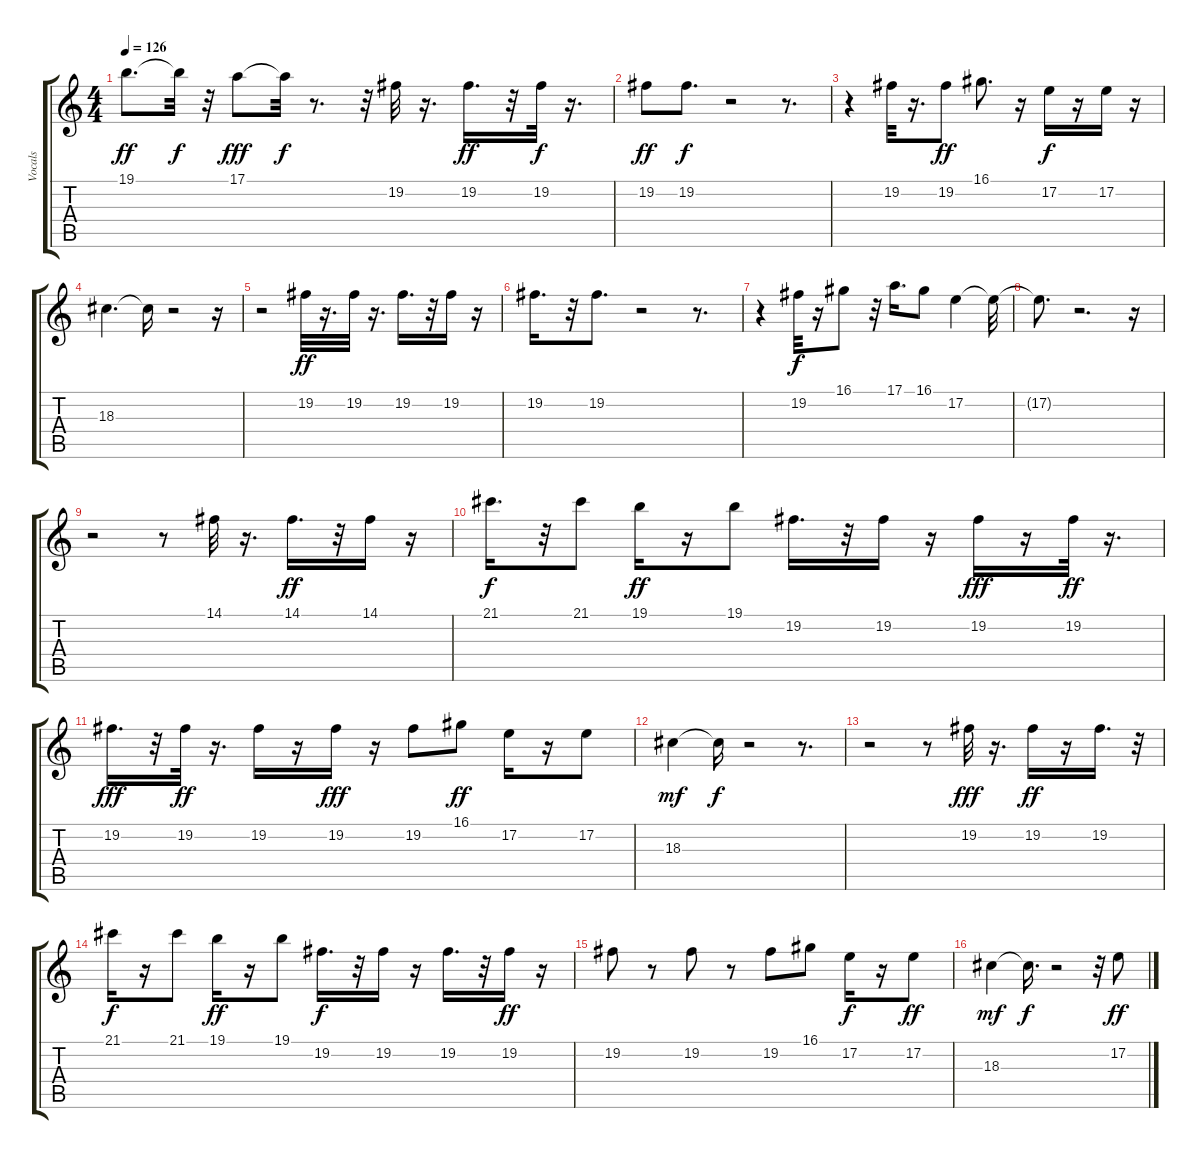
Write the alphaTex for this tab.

\track ("Vocals" "Vocals") {instrument flute}
\staff {score tabs}
\tuning (E4 B3 G3 D3 A2 E2) {hide}
\ts (4 4)
\tempo 126
\clef g2
\ks c
19.1.8{d dy ff} 19.1{t}.32{dy f} r.32 17.1.8{dy fff} 17.1{t}.32{dy f} r.8{d} r.32 19.2.32 r.16{d} 19.2.16{d dy ff} r.32 19.2.32{dy f} r.16{d} |
19.2.8{dy ff} 19.2.8{d dy f} r.2 r.8{d} |
r.4 19.2.32 r.16{d} 19.2.8{dy ff} 16.1.8{d} r.16 17.2.16{dy f} r.16 17.2.16 r.16 |
18.3.4{d} 18.3{t}.16 r.2 r.16 |
r.2 19.2.32{dy ff} r.16{d} 19.2.32 r.16{d} 19.2.16{d} r.32 19.2.16 r.16 |
19.2.16{d} r.32 19.2.8{d} r.2 r.8{d} |
r.4 19.2.32{dy f} r.16 16.1.8 r.32 17.1.16{d} 16.1.8 17.2.4 17.2{t}.32 |
17.2{t}.8{d} r.2{d} r.16 |
r.2 r.8 14.1.32 r.16{d} 14.1.16{d dy ff} r.32 14.1.16 r.16 |
21.1.16{d dy f} r.32 21.1.8 19.1.16{dy ff} r.16 19.1.8 19.2.16{d} r.32 19.2.16 r.16 19.2.16{dy fff} r.16 19.2.32{dy ff} r.16{d} |
19.2.16{d dy fff} r.32 19.2.32{dy ff} r.16{d} 19.2.16 r.16 19.2.16{dy fff} r.16 19.2.8 16.1.8{dy ff} 17.2.16 r.16 17.2.8 |
18.3.4{dy mf} 18.3{t}.16{dy f} r.2 r.8{d} |
r.2 r.8 19.2.32{dy fff} r.16{d} 19.2.16{dy ff} r.16 19.2.16{d} r.32 |
21.1.16{dy f} r.16 21.1.8 19.1.16{dy ff} r.16 19.1.8 19.2.16{d dy f} r.32 19.2.16 r.16 19.2.16{d} r.32 19.2.16{dy ff} r.16 |
19.2.8 r.8 19.2.8 r.8 19.2.8 16.1.8 17.2.16{dy f} r.16 17.2.8{dy ff} |
18.3.4{dy mf} 18.3{t}.16{d dy f} r.2 r.32 17.2.8{dy ff}
